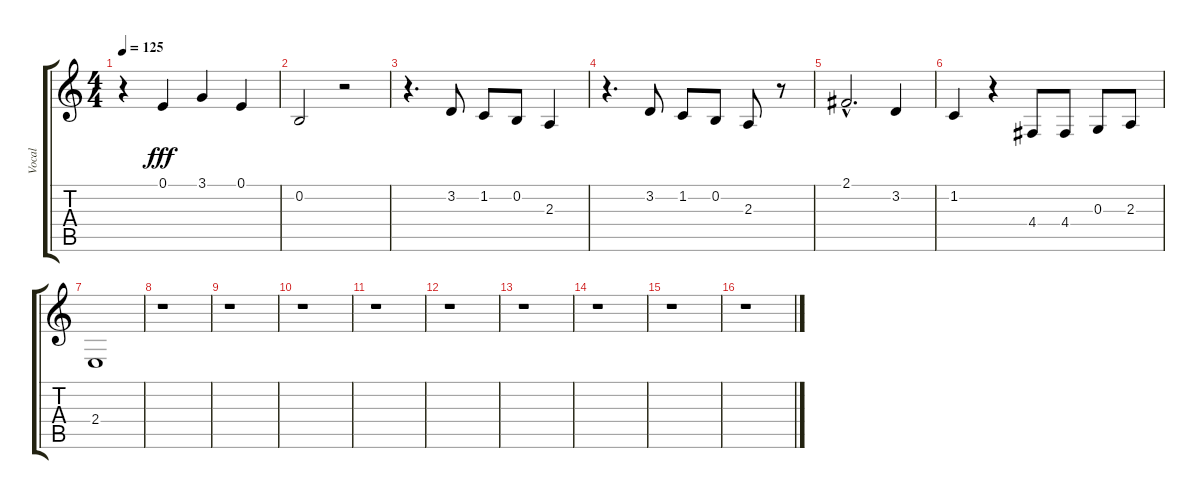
\track ("Vocal" "Vocal") {instrument clarinet}
\staff {score tabs}
\tuning (E4 B3 G3 D3 A2 E2) {hide}
\ts (4 4)
\tempo 125
\clef g2
\ks c
r.4{dy fff} 0.1.4 3.1.4 0.1.4 |
0.2.2 r.2 |
r.4{d} 3.2.8 1.2.8 0.2.8 2.3.4 |
r.4{d} 3.2.8 1.2.8 0.2.8 2.3.8 r.8 |
2.1{hac}.2{d} 3.2.4 |
1.2.4 r.4 4.4.8 4.4.8 0.3.8 2.3.8 |
2.4.1 |
r.1 |
r.1 |
r.1 |
r.1 |
r.1 |
r.1 |
r.1 |
r.1 |
r.1
